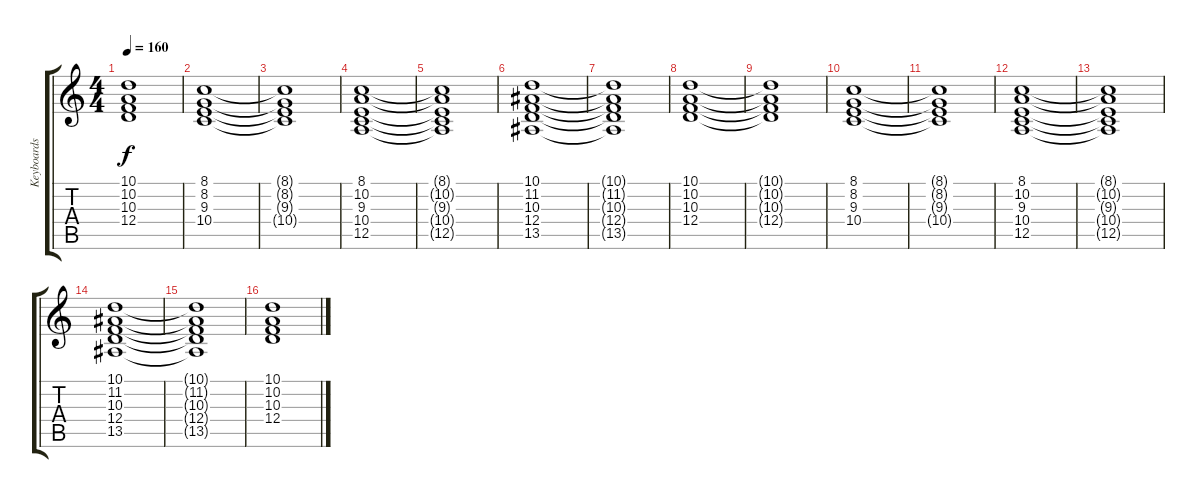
\track ("Keyboards" "Keyboards") {instrument reedorgan}
\staff {score tabs}
\tuning (E4 B3 G3 D3 A2 E2) {hide}
\ts (4 4)
\tempo 160
\clef g2
\ks c
(10.1{t} 10.2{t} 10.3{t} 12.4{t}).1{dy f} |
(8.1 8.2 9.3 10.4).1 |
(8.1{t} 8.2{t} 9.3{t} 10.4{t}).1 |
(8.1 10.2 9.3 10.4 12.5).1 |
(8.1{t} 10.2{t} 9.3{t} 10.4{t} 12.5{t}).1 |
(10.1 11.2 10.3 12.4 13.5).1 |
(10.1{t} 11.2{t} 10.3{t} 12.4{t} 13.5{t}).1 |
(10.1 10.2 10.3 12.4).1 |
(10.1{t} 10.2{t} 10.3{t} 12.4{t}).1 |
(8.1 8.2 9.3 10.4).1 |
(8.1{t} 8.2{t} 9.3{t} 10.4{t}).1 |
(8.1 10.2 9.3 10.4 12.5).1 |
(8.1{t} 10.2{t} 9.3{t} 10.4{t} 12.5{t}).1 |
(10.1 11.2 10.3 12.4 13.5).1 |
(10.1{t} 11.2{t} 10.3{t} 12.4{t} 13.5{t}).1 |
(10.1 10.2 10.3 12.4).1
